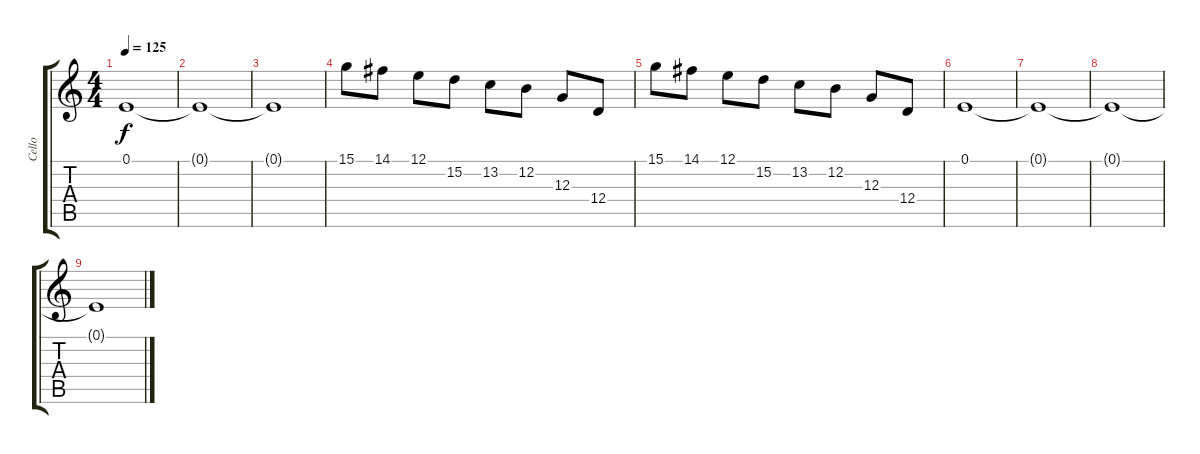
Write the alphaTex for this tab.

\track ("Cello" "Cello") {instrument cello}
\staff {score tabs}
\tuning (E4 B3 G3 D3 A2 E2) {hide}
\ts (4 4)
\tempo 125
\clef g2
\ks c
0.1{t}.1{dy f} |
0.1{t}.1 |
0.1{t}.1 |
15.1.8{volume 7} 14.1.8 12.1.8 15.2.8 13.2.8 12.2.8 12.3.8 12.4.8 |
15.1.8 14.1.8 12.1.8 15.2.8 13.2.8 12.2.8 12.3.8 12.4.8 |
0.1.1 |
0.1{t}.1 |
0.1{t}.1{volume 0} |
0.1{t}.1
